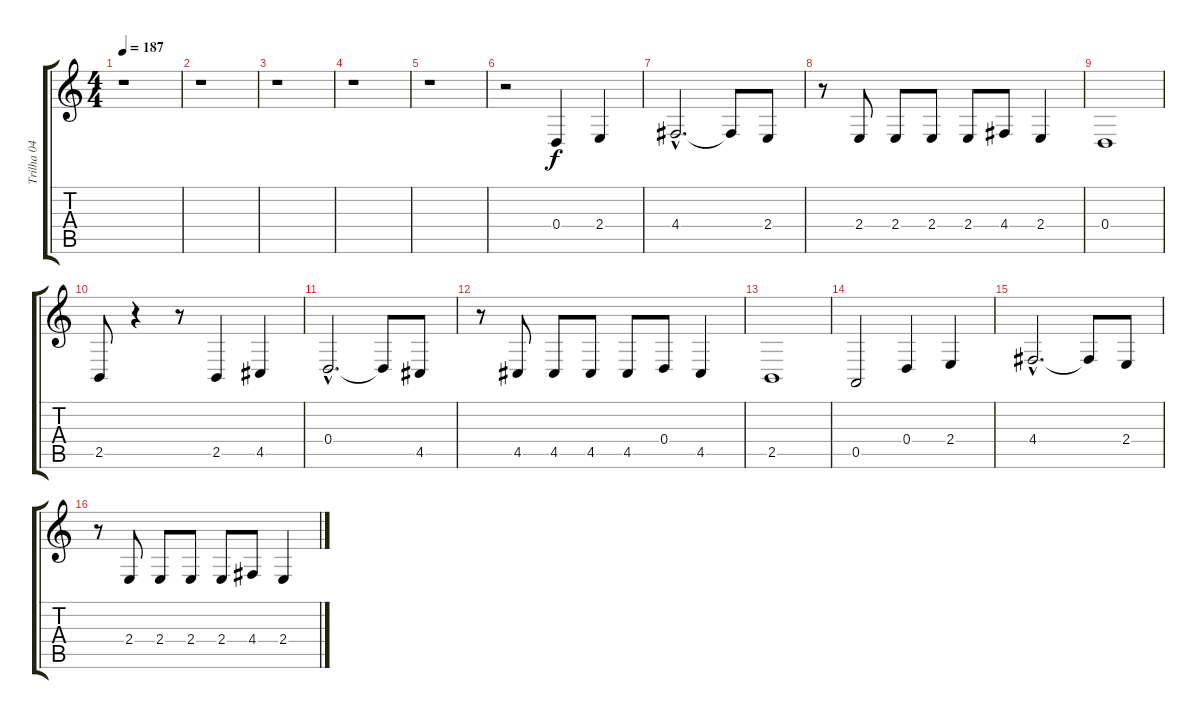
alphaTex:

\track ("Trilha 04" "Trilha 04") {instrument oboe}
\staff {score tabs}
\tuning (E4 B3 G3 D3 A2 E2) {hide}
\ts (4 4)
\tempo 187
\clef g2
\ks c
r.1{dy f} |
r.1 |
r.1 |
r.1 |
r.1 |
r.2 0.4.4 2.4.4 |
4.4{hac}.2{d} 4.4{t}.8 2.4.8 |
r.8 2.4.8 2.4.8 2.4.8 2.4.8 4.4.8 2.4.4 |
0.4.1 |
2.5.8 r.4 r.8 2.5.4 4.5.4 |
0.4{hac}.2{d} 0.4{t}.8 4.5.8 |
r.8 4.5.8 4.5.8 4.5.8 4.5.8 0.4.8 4.5.4 |
2.5.1 |
0.5.2 0.4.4 2.4.4 |
4.4{hac}.2{d} 4.4{t}.8 2.4.8 |
r.8 2.4.8 2.4.8 2.4.8 2.4.8 4.4.8 2.4.4
